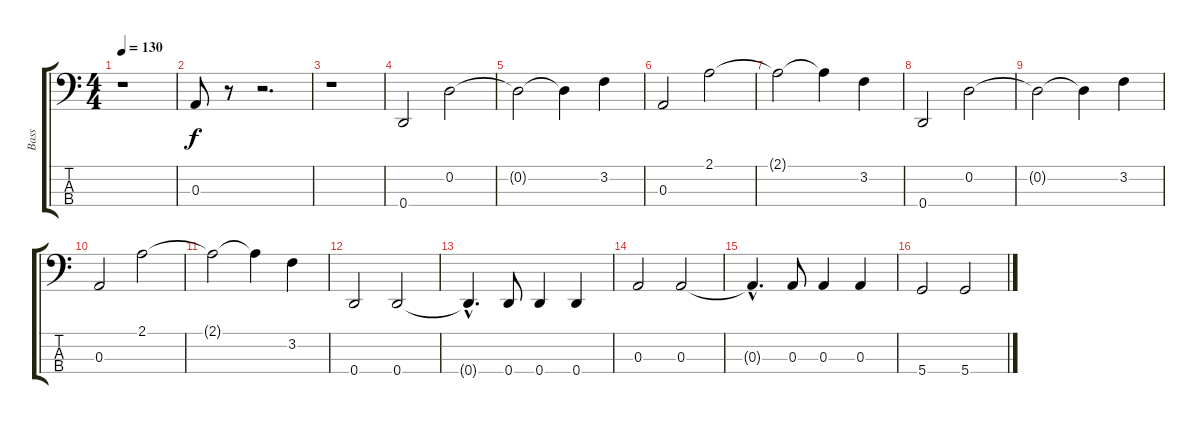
\track ("Bass" "Bass") {instrument electricbasspick}
\staff {score tabs}
\tuning (G2 D2 A1 D1) {hide}
\ts (4 4)
\tempo 130
\clef f4
\ks c
r.1{dy f} |
0.3.8 r.8 r.2{d} |
r.1 |
0.4.2 0.2.2 |
0.2{t}.2 0.2{t}.4 3.2.4 |
0.3.2 2.1.2 |
2.1{t}.2 2.1{t}.4 3.2.4 |
0.4.2 0.2.2 |
0.2{t}.2 0.2{t}.4 3.2.4 |
0.3.2 2.1.2 |
2.1{t}.2 2.1{t}.4 3.2.4 |
\section ("" "")
0.4.2 0.4.2 |
0.4{hac t}.4{d} 0.4.8 0.4.4 0.4.4 |
0.3.2 0.3.2 |
0.3{hac t}.4{d} 0.3.8 0.3.4 0.3.4 |
5.4.2 5.4.2
